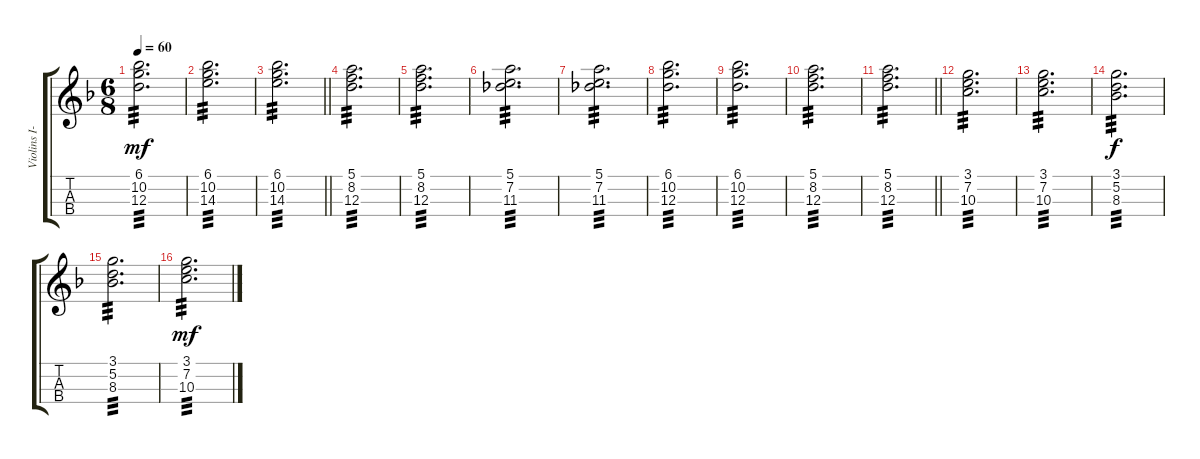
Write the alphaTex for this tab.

\track ("Violins I-III" "Violins I-") {instrument stringensemble1}
\staff {score tabs}
\tuning (E5 A4 D4 G3) {hide}
\ts (6 8)
\tempo 60
\clef g2
\ks dminor
(6.1 10.2 12.3).2{d tp 3 dy mf volume 10} |
(6.1 10.2 14.3).2{d tp 3} |
\barLineRight lightlight
(6.1 10.2 14.3).2{d tp 3} |
\section ("" "")
(5.1 8.2 12.3).2{d tp 3} |
(5.1 8.2 12.3).2{d tp 3} |
(5.1 7.2 11.3).2{d tp 3} |
(5.1 7.2 11.3).2{d tp 3} |
(6.1 10.2 12.3).2{d tp 3} |
(6.1 10.2 12.3).2{d tp 3} |
(5.1 8.2 12.3).2{d tp 3} |
\barLineRight lightlight
(5.1 8.2 12.3).2{d tp 3} |
\section ("" "")
(3.1 7.2 10.3).2{d tp 3} |
(3.1 7.2 10.3).2{d tp 3} |
(3.1 5.2 8.3).2{d tp 3 dy f} |
(3.1 5.2 8.3).2{d tp 3} |
(3.1 7.2 10.3).2{d tp 3 dy mf}
